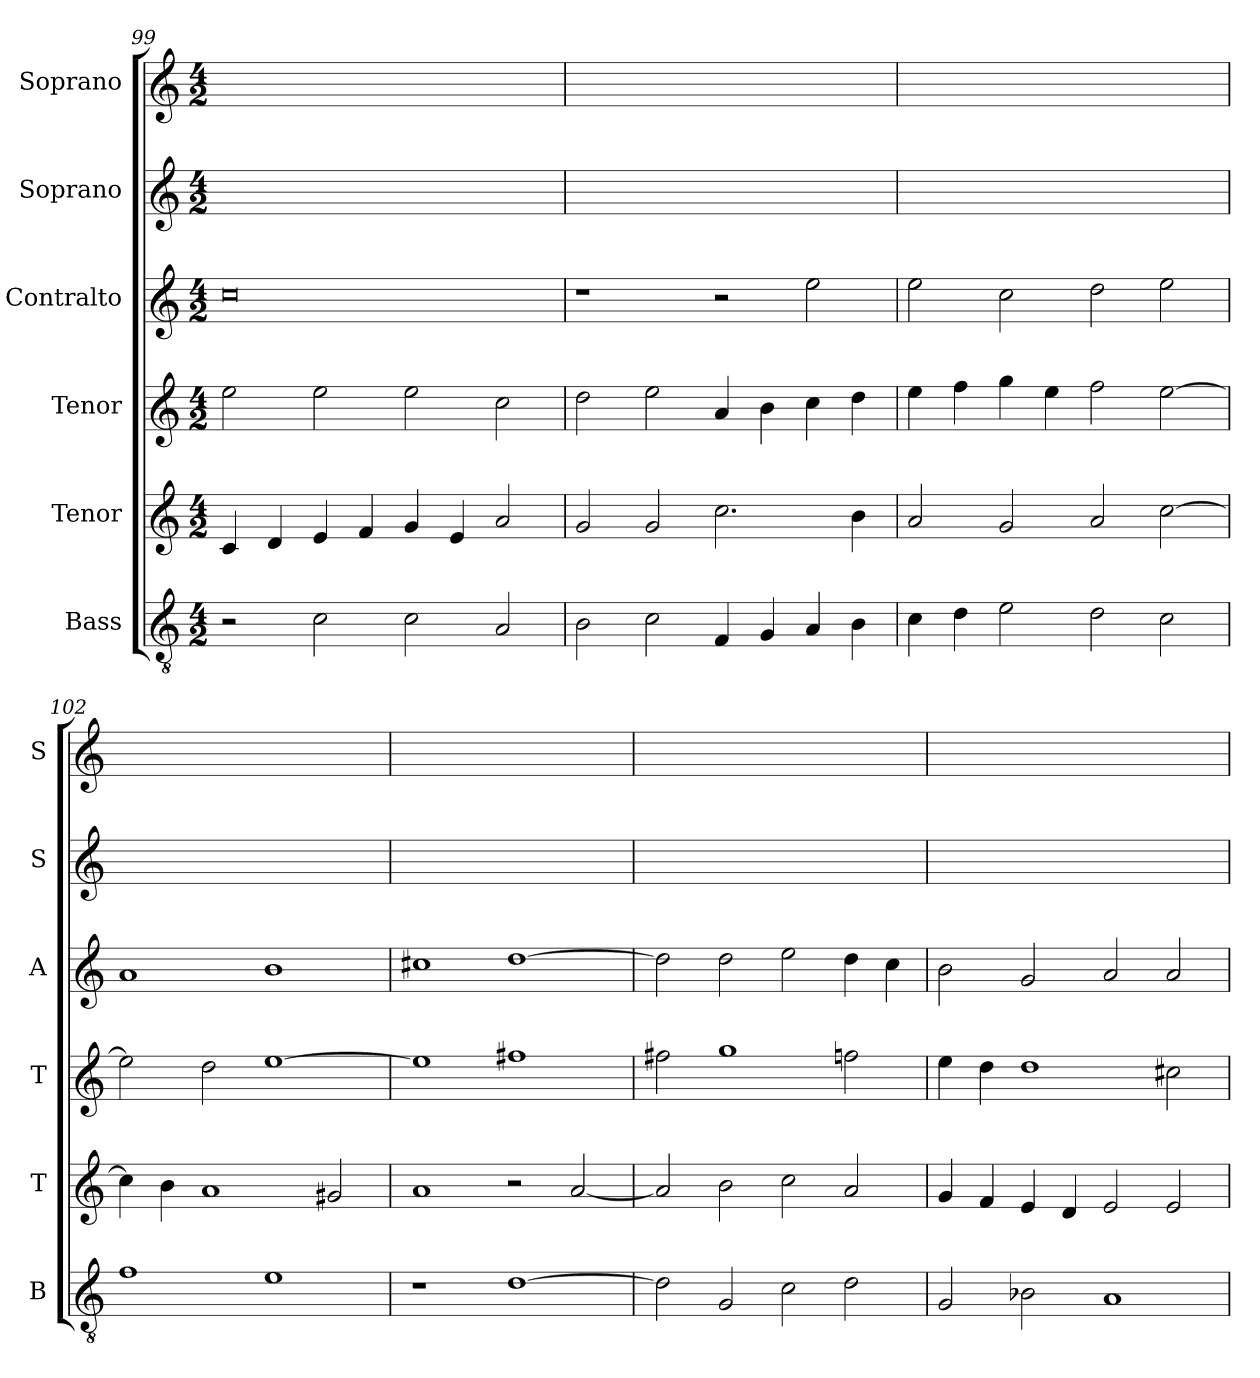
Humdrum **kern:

**kern	**kern	**kern	**kern	**kern	**kern
*part6	*part5	*part4	*part3	*part2	*part1
*staff6	*staff5	*staff4	*staff3	*staff2	*staff1
*I"Bass	*I"Tenor	*I"Tenor	*I"Contralto	*I"Soprano	*I"Soprano
*I'B	*I'T	*I'T	*I'A	*I'S	*I'S
*clefGv2	*clefG2	*clefG2	*clefG2	*clefG2	*clefG2
*k[]	*k[]	*k[]	*k[]	*k[]	*k[]
*C:ion	*C:ion	*C:ion	*C:ion	*C:ion	*C:ion
*M4/2	*M4/2	*M4/2	*M4/2	*M4/2	*M4/2
=99	=99	=99	=99	=99	=99
2r	4c	2ee	0cc	0ryy	0ryy
.	4d	.	.	.	.
2c	4e	2ee	.	.	.
.	4f	.	.	.	.
2c	4g	2ee	.	.	.
.	4e	.	.	.	.
2A	2a	2cc	.	.	.
=100	=100	=100	=100	=100	=100
2B	2g	2dd	1r	0ryy	0ryy
2c	2g	2ee	.	.	.
4F	2.cc	4a	2r	.	.
4G	.	4b	.	.	.
4A	.	4cc	2ee	.	.
4B	4b	4dd	.	.	.
=101	=101	=101	=101	=101	=101
4c	2a	4ee	2ee	0ryy	0ryy
4d	.	4ff	.	.	.
2e	2g	4gg	2cc	.	.
.	.	4ee	.	.	.
2d	2a	2ff	2dd	.	.
2c	[2cc	[2ee	2ee	.	.
=102	=102	=102	=102	=102	=102
1f	4cc]	2ee]	1a	0ryy	0ryy
.	4b	.	.	.	.
.	1a	2dd	.	.	.
1e	.	[1ee	1b	.	.
.	2g#X	.	.	.	.
=103	=103	=103	=103	=103	=103
1r	1a	1ee]	1cc#X	0ryy	0ryy
[1d	2r	1ff#X	[1dd	.	.
.	[2a	.	.	.	.
=104	=104	=104	=104	=104	=104
2d]	2a]	2ff#X	2dd]	0ryy	0ryy
2G	2b	1gg	2dd	.	.
2c	2cc	.	2ee	.	.
2d	2a	2ffn	4dd	.	.
.	.	.	4cc	.	.
=105	=105	=105	=105	=105	=105
2G	4g	4ee	2b	0ryy	0ryy
.	4f	4dd	.	.	.
2B-X	4e	1dd	2g	.	.
.	4d	.	.	.	.
1A	2e	.	2a	.	.
.	2e	2cc#X	2a	.	.
=	=	=	=	=	=
*-	*-	*-	*-	*-	*-
